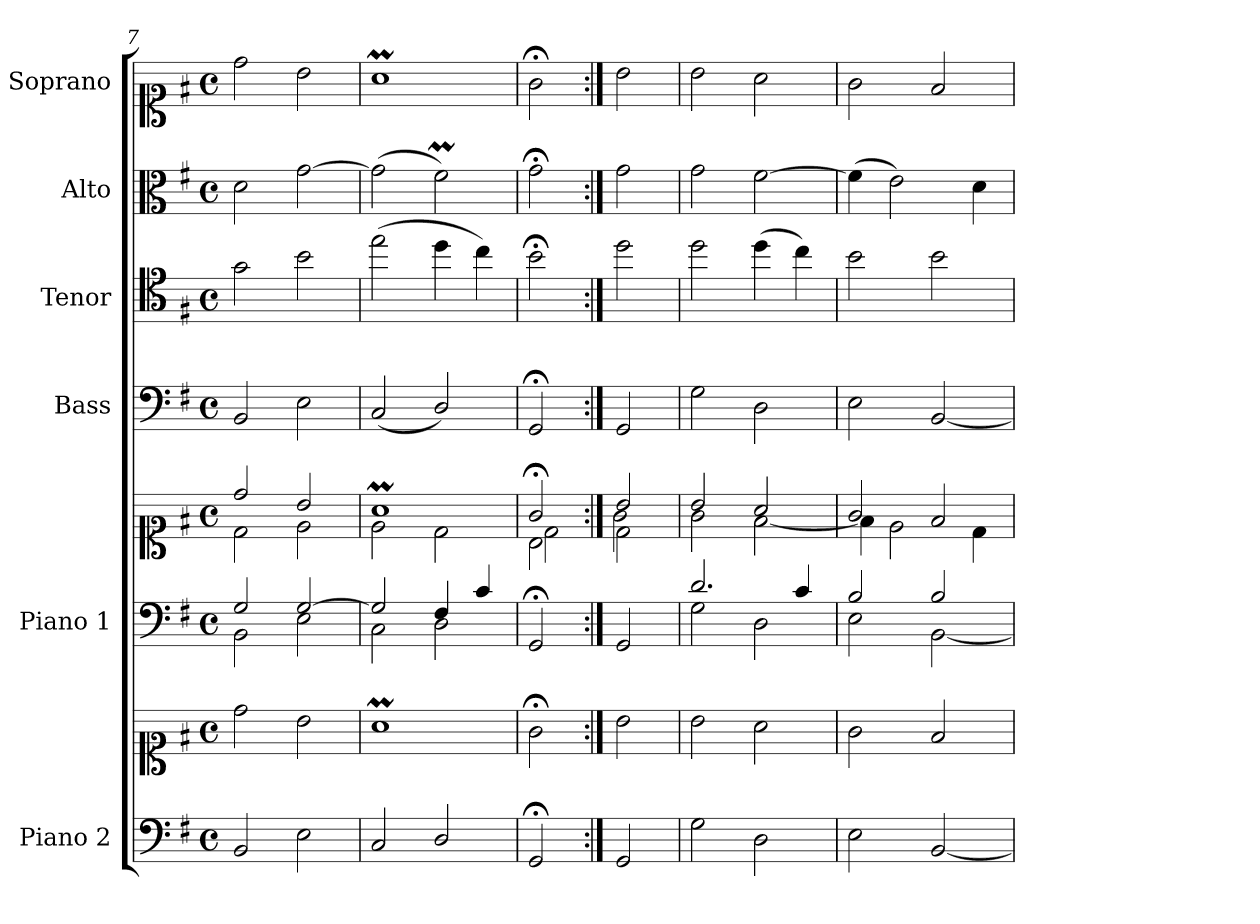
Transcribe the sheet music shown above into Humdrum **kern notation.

**kern	**kern	**kern	**kern	**kern	**kern	**kern	**kern
*part6	*part6	*part5	*part5	*part4	*part3	*part2	*part1
*staff8	*staff7	*staff6	*staff5	*staff4	*staff3	*staff2	*staff1
*I"Piano 2	*	*I"Piano 1	*	*I"Bass	*I"Tenor	*I"Alto	*I"Soprano
*I'Pno 2	*	*I'Pno 1	*	*I'B.	*I'T.	*I'A.	*I'S.
*clefF4	*clefC1	*clefF4	*clefC1	*clefF4	*clefC4	*clefC3	*clefC1
*	*	*	*	*	*ITrd7c12	*	*
*k[f#]	*k[f#]	*k[f#]	*k[f#]	*k[f#]	*k[f#]	*k[f#]	*k[f#]
*G:	*G:	*G:	*G:	*G:	*G:	*G:	*G:
*M4/4	*M4/4	*M4/4	*M4/4	*M4/4	*M4/4	*M4/4	*M4/4
*met(c)	*met(c)	*met(c)	*met(c)	*met(c)	*met(c)	*met(c)	*met(c)
=7	=7	=7	=7	=7	=7	=7	=7
*	*	*^	*^	*	*	*	*
2BB/	2dd\	2G/	2BB\	2dd/	2d\	2BB/	2G\	2d\	2dd\
2E\	2b\	[>2G/	2E\	2b/	2e\	2E\	2B\	[>2g\	2b\
=8	=8	=8	=8	=8	=8	=8	=8	=8	=8
2C/	1aM\	2G/]	2C\	1aM/	2e\	(2C/	(2e\	(2g\]	1aM\
2D/	.	4F#/	2D\	.	2d\	2D/)	4d\	2f#m\)	.
.	.	4c/	.	.	.	.	4c\)	.	.
*	*	*v	*v	*	*	*	*	*	*
=9	=9	=9	=9	=9	=9	=9	=9	=9
*	*	*	*	*^	*	*	*	*
2GG;/	2g;<\	2GG;/	2g;</	2B\	2d\	2GG;</	2B;<\	2g;<\	2g;<\
=10:|!	=10:|!	=10:|!	=10:|!	=10:|!	=10:|!	=10:|!	=10:|!	=10:|!	=10:|!
2GG/	2b\	2GG/	2b/	2d\	2g\	2GG/	2d\	2g\	2b\
*	*	*	*	*v	*v	*	*	*	*
=11	=11	=11	=11	=11	=11	=11	=11	=11
*	*	*^	*	*	*	*	*	*
2G\	2b\	2.d/	2G\	2b/	2g\	2G\	2d\	2g\	2b\
2D\	2a\	.	2D\	2a/	[<2f#\	2D\	(4d\	[>2f#\	2a\
.	.	4c/	.	.	.	.	4c\)	.	.
!!LO:PB:g=z
=12	=12	=12	=12	=12	=12	=12	=12	=12	=12
2E\	2g\	2B/	2E\	2g/	4f#\]	2E\	2B\	(4f#\]	2g\
.	.	.	.	.	2e\	.	.	2e\)	.
[<2BB/	2f#/	2B/	[<2BB\	2f#/	.	[<2BB/	2B\	.	2f#/
.	.	.	.	.	4d\	.	.	4d\	.
*	*	*v	*v	*	*	*	*	*	*
*	*	*	*v	*v	*	*	*	*
=	=	=	=	=	=	=	=
*-	*-	*-	*-	*-	*-	*-	*-
